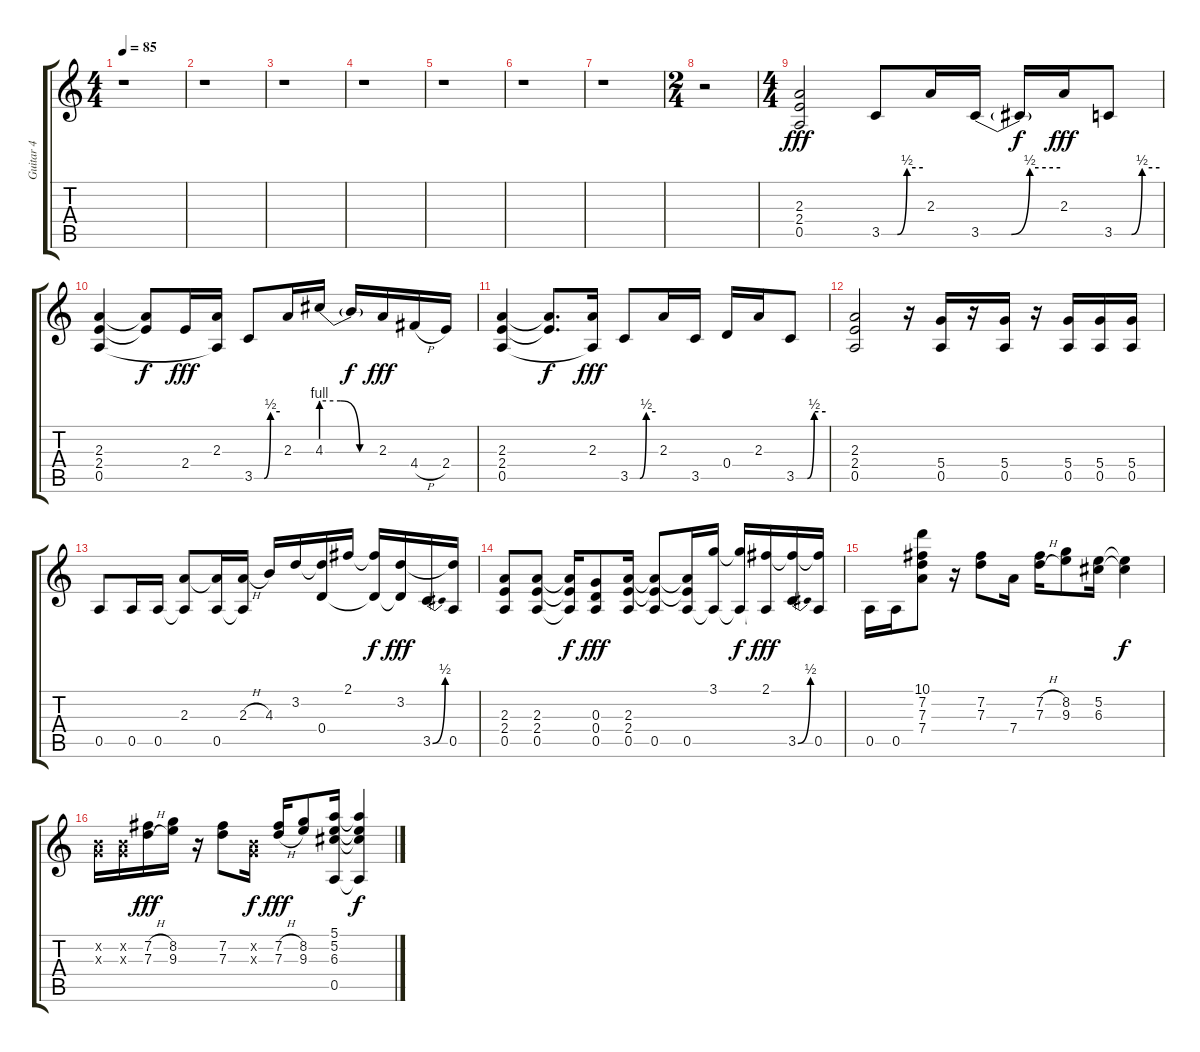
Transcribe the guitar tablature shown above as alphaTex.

\track ("Guitar 4" "Guitar 4") {instrument distortionguitar}
\staff {score tabs}
\tuning (E4 B3 G3 D3 A2 E2) {hide}
\ts (4 4)
\tempo 85
\clef g2
\ks c
r.1{dy fff instrument distortionguitar} |
r.1 |
r.1 |
r.1 |
r.1 |
r.1 |
r.1 |
\ts (2 4)
r.2 |
\ts (4 4)
(2.3 2.4 0.5).2 3.5{be (custom 0 0 23 0 37 2 60 2)}.8 2.3.16 3.5{be (custom 0 0 23 0 37 2 60 2)}.16 3.5{t}.16{dy f} 2.3.16{dy fff} 3.5{be (custom 0 0 23 0 37 2 60 2)}.8 |
(2.3 2.4 0.5).4 (2.3{t} 2.4{t}).8{dy f} 2.4.16{dy fff} (2.3 0.5{t}).16 3.5{be (custom 0 0 23 0 38 2 60 2)}.8 2.3.16 4.3{be (custom 0 4 20 4 40 0 60 0)}.16 4.3{t}.16{dy f} 2.3.16{dy fff} 4.4{h}.16 2.4.16 |
(2.3 2.4 0.5).4 (2.3{t} 2.4{t}).8{d dy f} (2.3 0.5{t}).16{dy fff} 3.5{be (custom 0 0 23 0 38 2 60 2)}.8 2.3.16 3.5.16 0.4.16 2.3.16 3.5{be (custom 0 0 23 0 37 2 60 2)}.8 |
(2.3 2.4 0.5).2 r.16 (5.4 0.5).16 r.16 (5.4 0.5).16 r.16 (5.4 0.5).16 (5.4 0.5).16 (5.4 0.5).16 |
0.5.8 0.5.16 0.5.16 (2.3 0.5{t}).8 (2.3{t} 0.5).16 (2.3{h} 0.5{t}).16 4.3.16 3.2.16 (3.2{t} 0.4).16 2.1.16 (2.1{t} 0.4{t}).16{dy f} (3.2 0.4{t}).16{dy fff} 3.5{be (bend 0 0 60 2)}.16 (3.2{t} 0.5).16 |
(2.3 2.4 0.5).8 (2.3 2.4 0.5).8 (2.3{t} 2.4{t} 0.5{t}).16{dy f} (0.3 0.4 0.5).8{dy fff} (2.3 2.4 0.5).16 (2.3{t} 2.4{t} 0.5).8 (2.3{t} 2.4{t} 0.5).16 (3.1 0.5{t}).16 (3.1{t} 0.5{t}).16{dy f} (2.1 0.5{t}).16{dy fff} (2.1{t} 3.5{be (bend 0 0 60 2)}).16 (2.1{t} 0.5).16 |
0.5.16 0.5.16 (10.1 7.2 7.3 7.4).8 r.16 (7.2 7.3).8 7.4.16 (7.2{h} 7.3{h}).16 (8.2 9.3).8 (5.2 6.3).16 (5.2{t} 6.3{t}).4{dy f} |
(0.2{x} 0.3{x}).16 (0.2{x} 0.3{x}).16 (7.2{h} 7.3{h}).16{dy fff} (8.2 9.3).16 r.16 (7.2 7.3).8 (0.2{x} 0.3{x}).16{dy f} (7.2{h} 7.3{h}).16{dy fff} (8.2 9.3).8 (5.1 5.2 6.3 0.5).16 (5.1{t} 5.2{t} 6.3{t} 0.5{t}).4{dy f}
